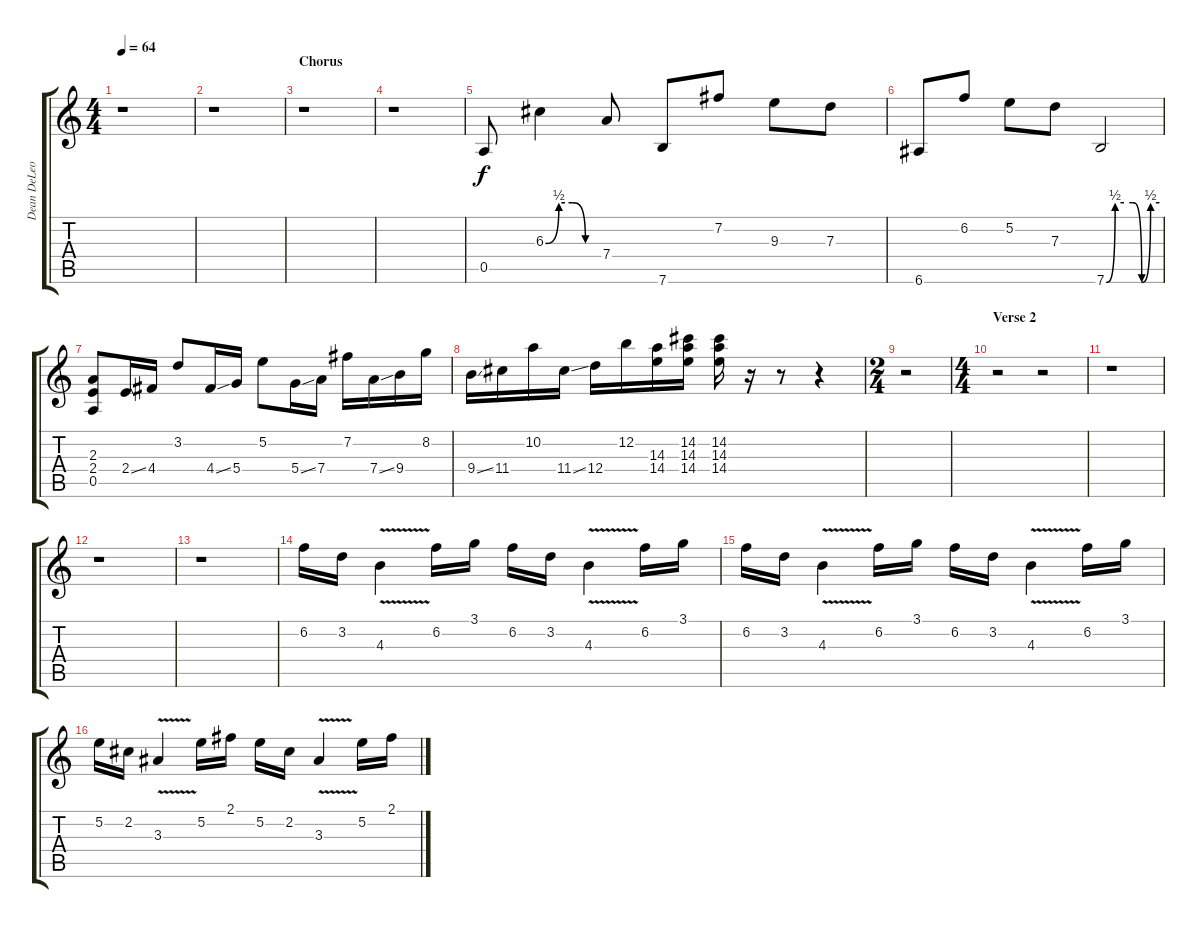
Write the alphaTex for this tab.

\track ("Dean DeLeo - Lead" "Dean DeLeo") {instrument overdrivenguitar}
\staff {score tabs}
\tuning (E4 B3 G3 D3 A2 E2) {hide}
\ts (4 4)
\tempo 64
\clef g2
\ks c
r.1{dy f} |
r.1 |
\section ("" "Chorus")
r.1 |
r.1 |
0.5.8 6.3{be (custom 0 0 15 2 30 2 45 0 60 0)}.4 7.4.8 7.6.8 7.2.8 9.3.8 7.3.8 |
6.6.8 6.2.8 5.2.8 7.3.8 7.6{be (custom 0 0 10 2 20 2 30 2 40 0 50 2 60 2)}.2 |
(2.3 2.4 0.5).8 2.4{ss}.16 4.4.16 3.2.8 4.4{ss}.16 5.4.16 5.2.8 5.4{ss}.16 7.4.16 7.2.16 7.4{ss}.16 9.4.16 8.2.16 |
9.4{ss}.16 11.4.16 10.2.16 11.4{ss}.16 12.4.16 12.2.16 (14.3 14.4).16 (14.2 14.3 14.4).16 (14.2 14.3 14.4).16 r.16 r.8 r.4 |
\ts (2 4)
r.2 |
\ts (4 4)
\section ("" "Verse 2")
r.2 r.2 |
r.1 |
r.1 |
r.1 |
6.2.16 3.2.16 4.3{v}.4 6.2.16 3.1.16 6.2.16 3.2.16 4.3{v}.4 6.2.16 3.1.16 |
6.2.16 3.2.16 4.3{v}.4 6.2.16 3.1.16 6.2.16 3.2.16 4.3{v}.4 6.2.16 3.1.16 |
5.2.16 2.2.16 3.3{v}.4 5.2.16 2.1.16 5.2.16 2.2.16 3.3{v}.4 5.2.16 2.1.16
